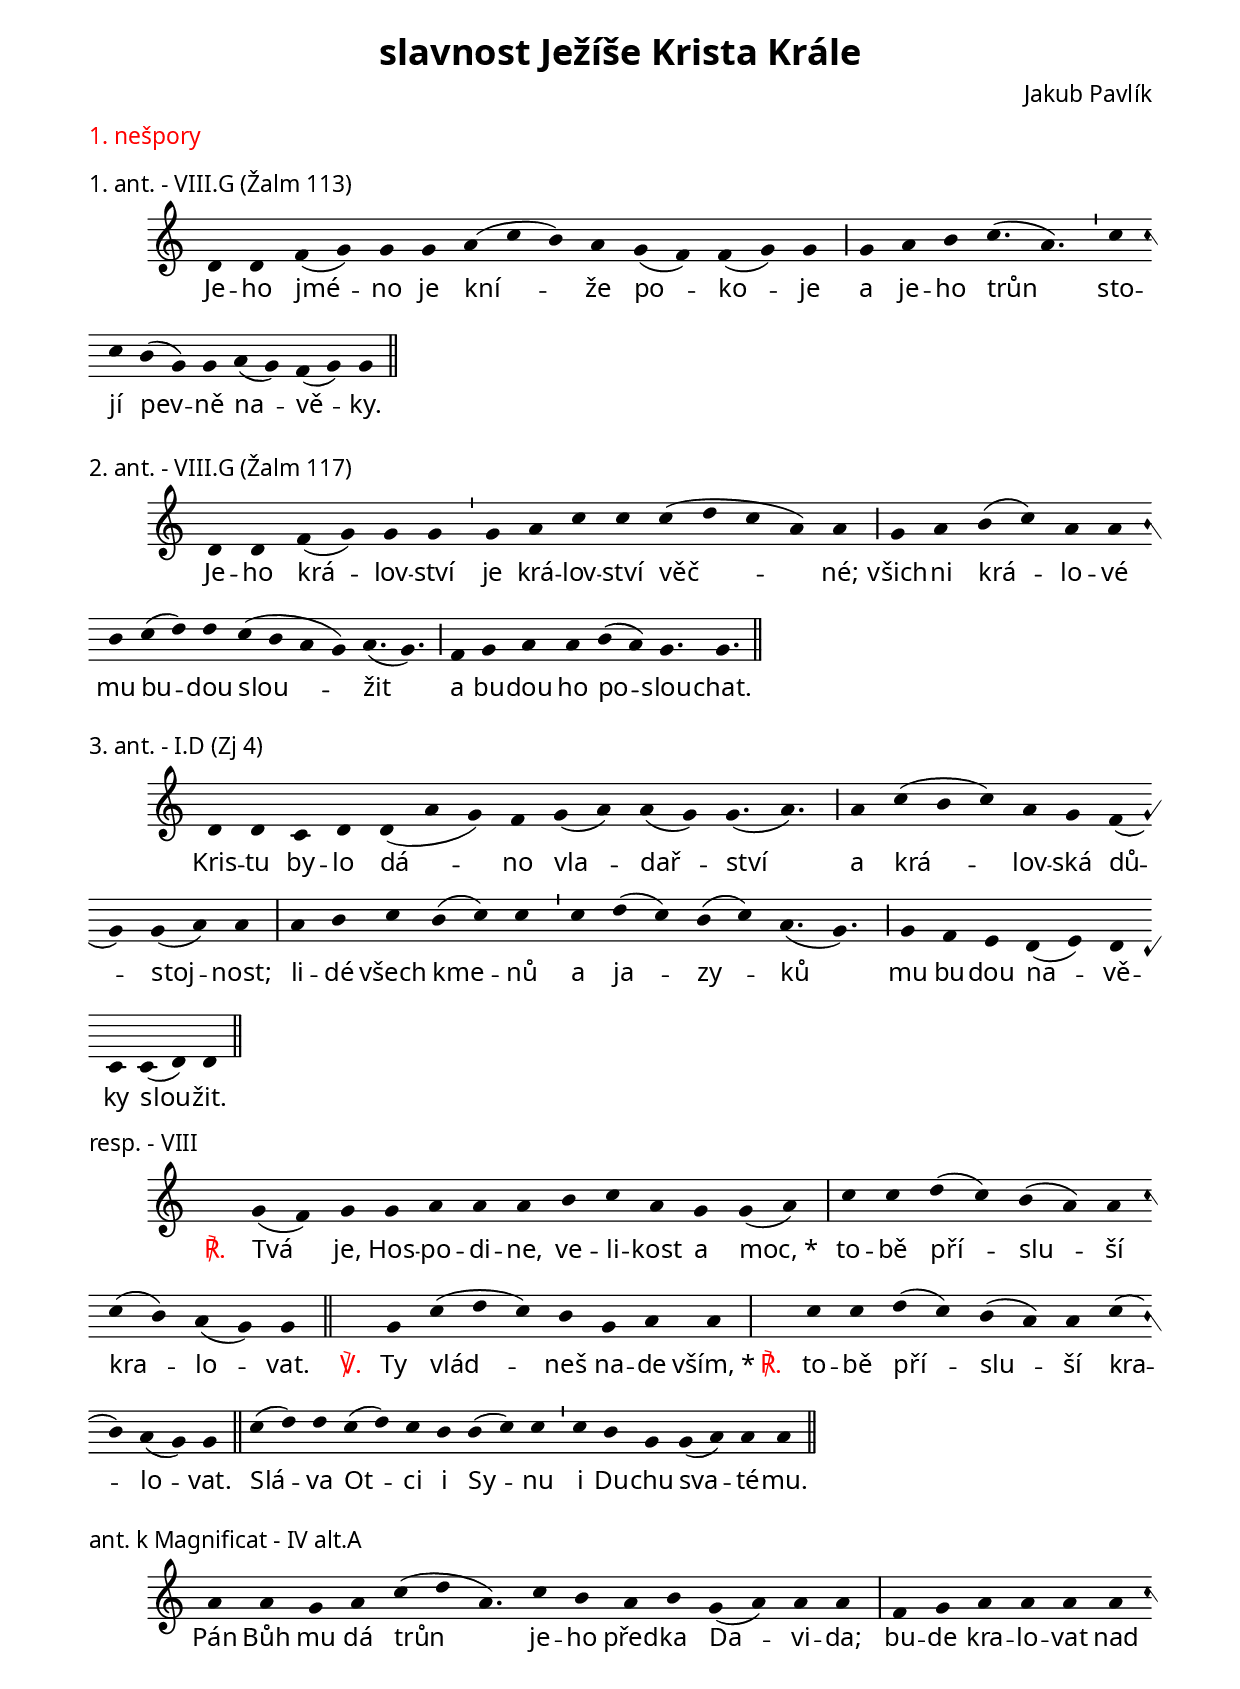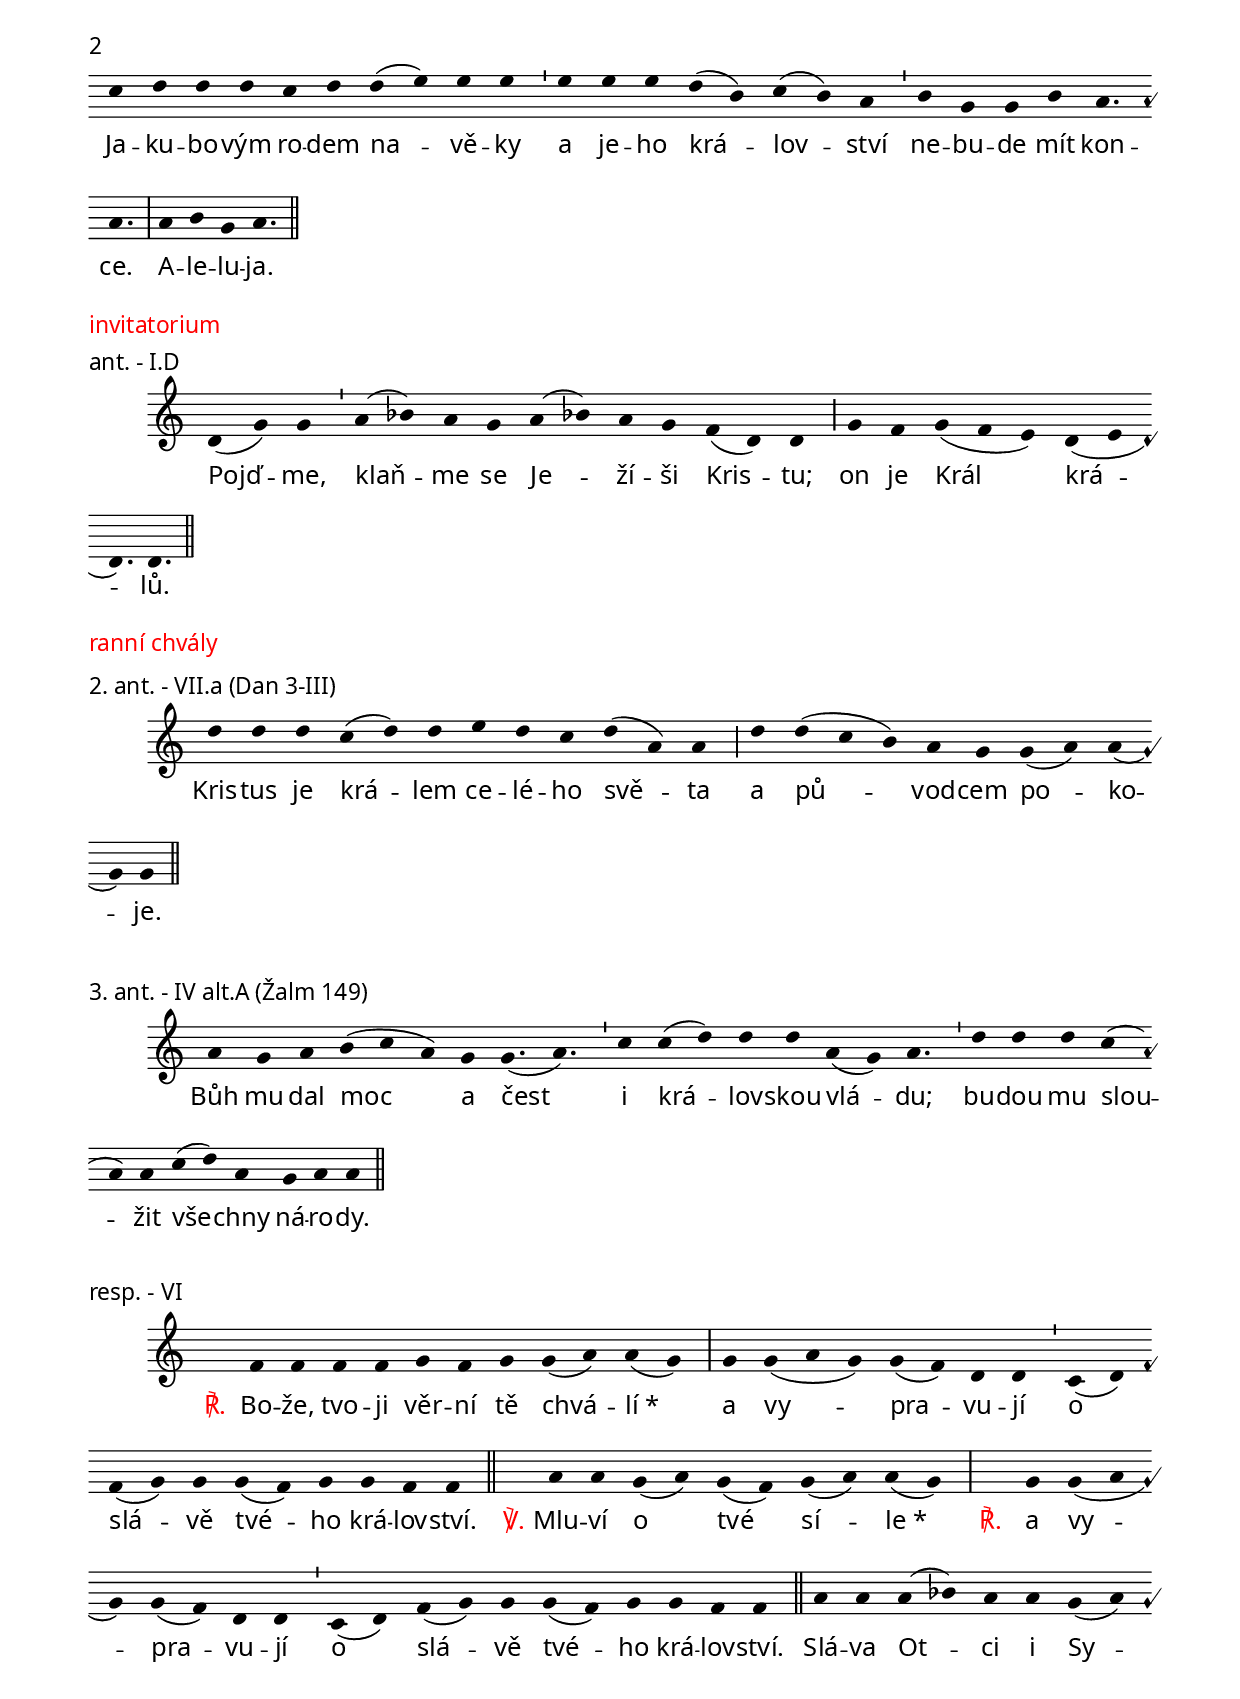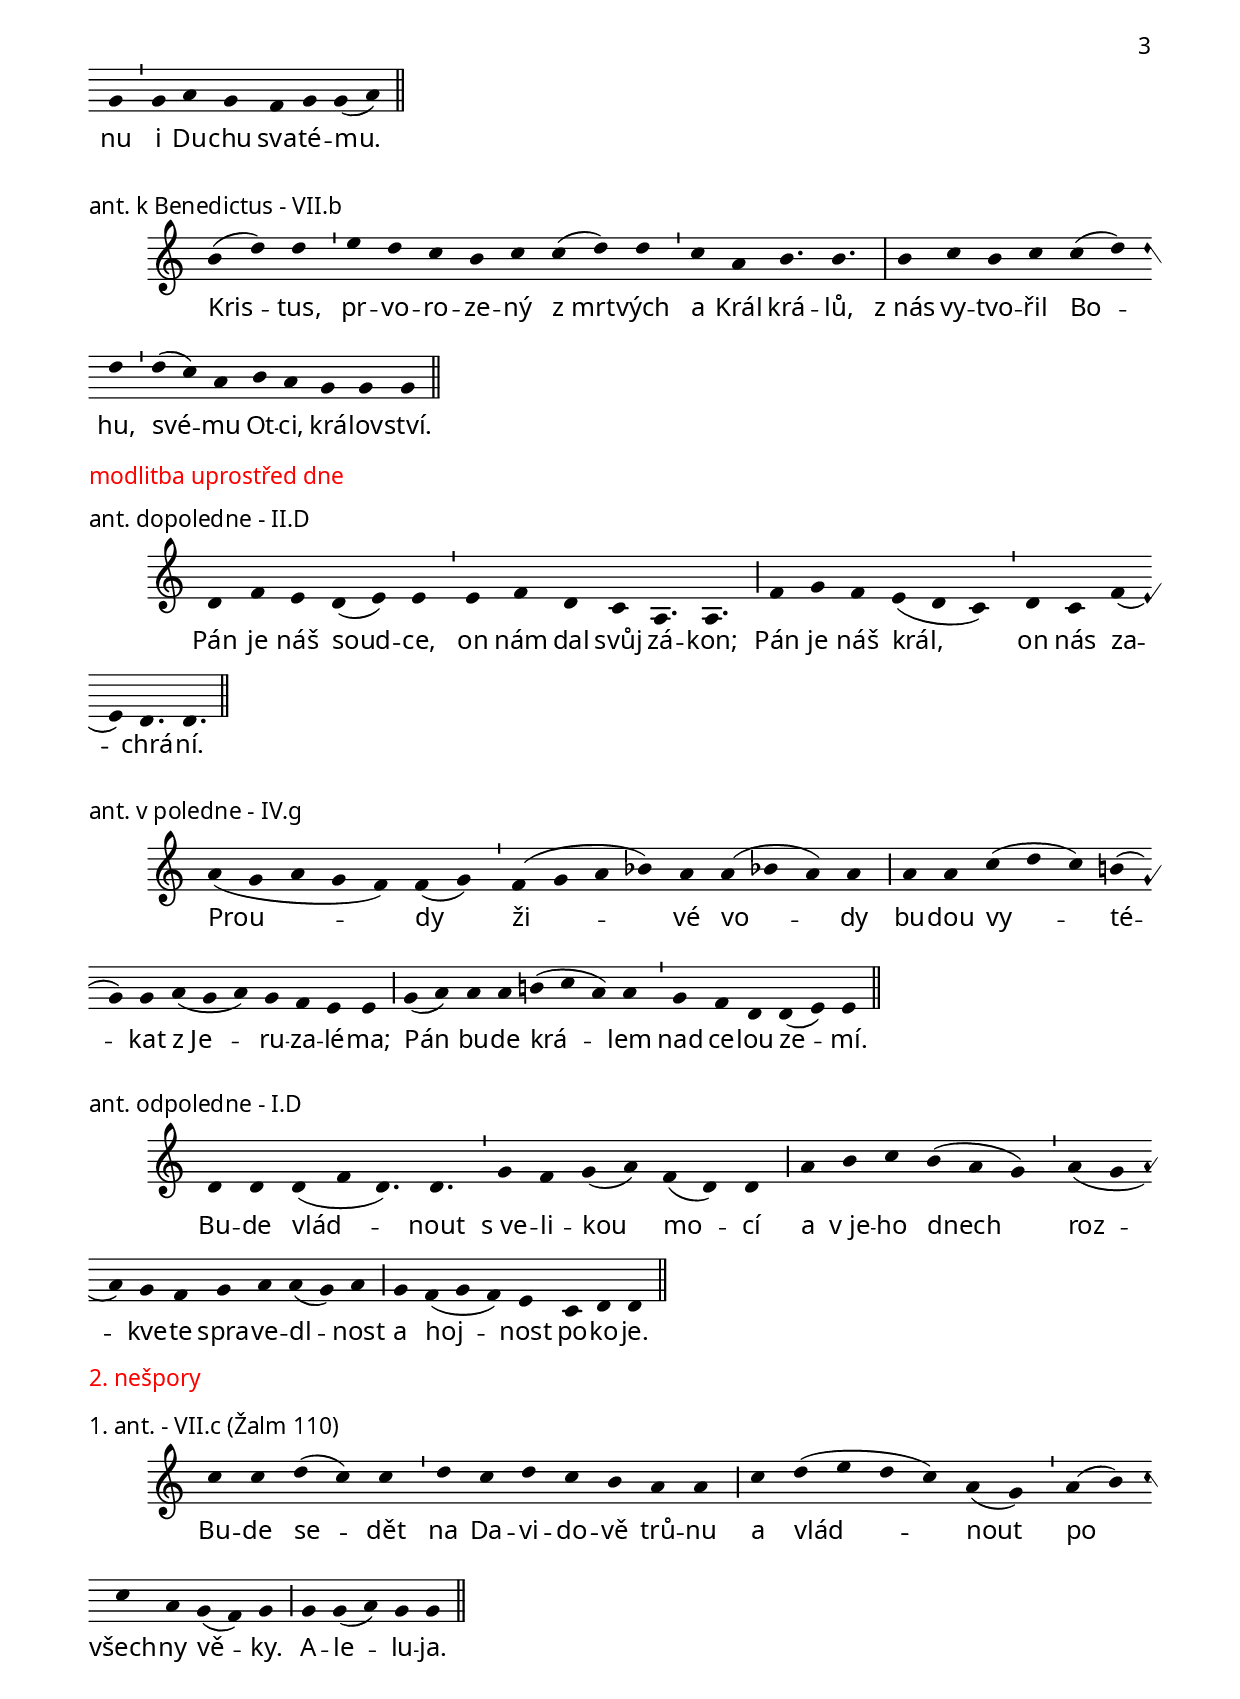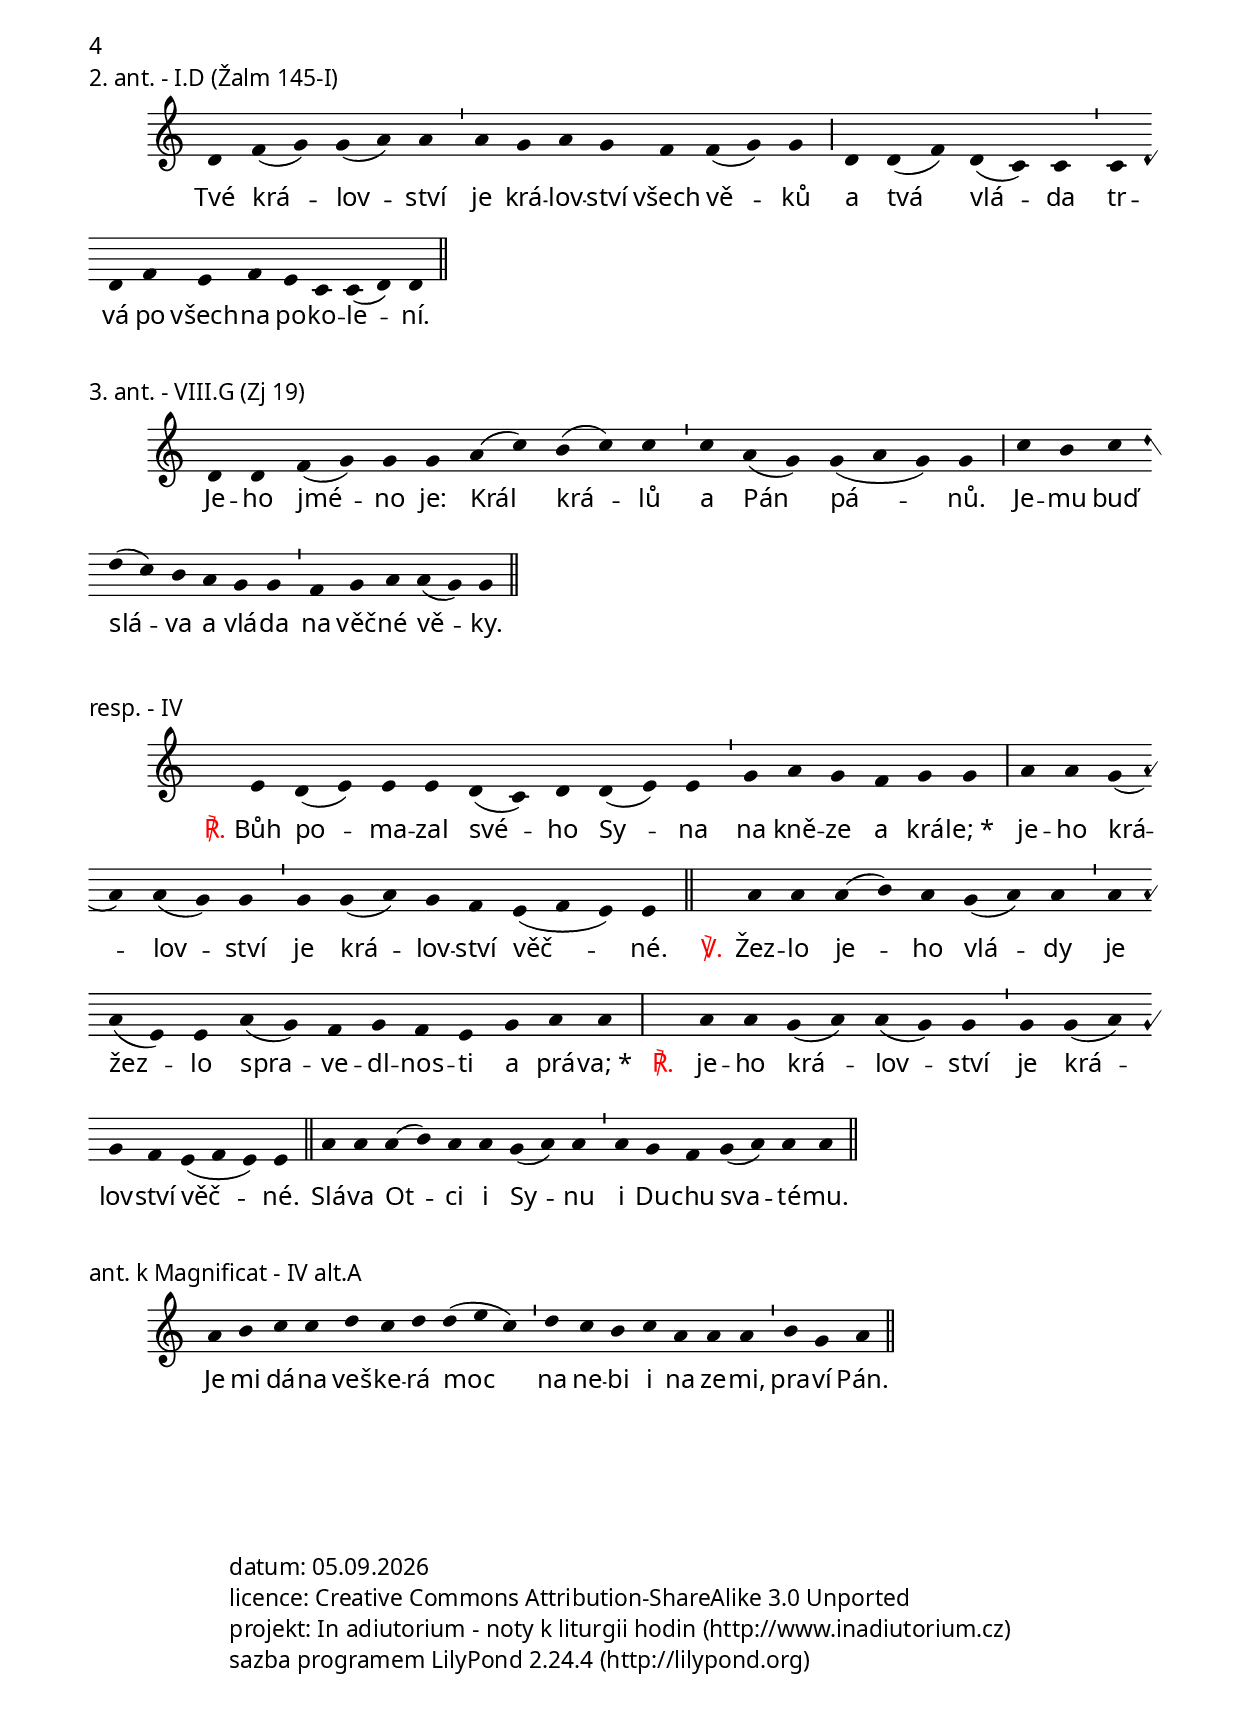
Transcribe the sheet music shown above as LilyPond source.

\version "2.14.2"

\header {
  title = "slavnost Ježíše Krista Krále"
  composer = "Jakub Pavlík"
}

\include "spolecne.ly"
\include "dilyresponsorii.ly"

\markup {\nadpisHodinka {"1. nešpory"}}

\score {
  \relative c' {
    \choralniRezim
    d4 d f( g) g g a( c b) a g( f) f( g) g \barMaior
    g a b c4.( a) \barMin c4 c b( g) g a( g) f( g) g \barFinalis
  }
  \addlyrics {
    Je -- ho jmé -- no je kní -- že po -- ko -- je
    a je -- ho trůn sto -- jí pev -- ně na -- vě -- ky.
  }
  \header {
    quid = "1. ant."
    modus = "VIII"
    differentia = "G" 
    psalmus = "Žalm 113"
    id = ""
    piece = \markup {\sestavTitulek}
  }
}

\score {
  \relative c' {
    \choralniRezim
    d d f( g) g g \barMin g a c c c( d c a) a \barMaior
    g a b( c) a a b c( d) d c( b a g) a4.( g) \barMaior
    f4 g a a b( a) g4. g \barFinalis
  }
  \addlyrics {
    Je -- ho krá -- lov -- ství je krá -- lov -- ství věč -- né;
    všich -- ni krá -- lo -- vé mu bu -- dou slou -- žit
    a bu -- dou ho po -- slou -- chat.
  }
  \header {
    quid = "2. ant."
    modus = "VIII"
    differentia = "G" 
    psalmus = "Žalm 117"
    id = ""
    piece = \markup {\sestavTitulek}
  }
}

\score {
  \relative c' {
    \choralniRezim
    d4 d c d d( a' g) f g( a) a( g) g4.( a) \barMaior
    a4 c( b c) a g f( g) g( a) a \barMax
    a b c b( c) c \barMin c d( c) b( c) a4.( g) \barMaior
    g4 f e d( e) d c c( d) d \barFinalis
  }
  \addlyrics {
    Kris -- tu by -- lo dá -- no vla -- dař -- ství
    a krá -- lov -- ská dů -- stoj -- nost;
    li -- dé všech kme -- nů a ja -- zy -- ků
    mu bu -- dou na -- vě -- ky slou -- žit.
  }
  \header {
    quid = "3. ant."
    modus = "I"
    differentia = "D" 
    psalmus = "Zj 4"
    id = ""
    piece = \markup {\sestavTitulek}
  }
}

\score {
  \relative c'' {
    \choralniRezim
    
    % R
    \neviditelna a
    g4( f) g g a a a b c a g g( a) \barMax
    c4 c d( c) b( a) a c( b) a( g) g \barFinalis
    % V
    \neviditelna a
    g c( d c) b g a a \barMax
    % R
    \neviditelna a
    c4 c d( c) b( a) a c( b) a( g) g \barFinalis
    % Slava
    c( d) d c( d) c b b( c) c \barMin c b g g( a) a a \barFinalis
  }
  \addlyrics {
    \Response Tvá je, Hos -- po -- di -- ne, ve -- li -- kost a moc,_*
    to -- bě pří -- slu -- ší kra -- lo -- vat.
    \Verse Ty vlád -- neš na -- de vším,_*
    \Response to -- bě pří -- slu -- ší kra -- lo -- vat.
    \textRespDoxologie
  }
  \header {
    quid = "resp."
    modus = "VIII"
    id = ""
    piece = \markup {\sestavTitulekResp}
  }
}

\score {
  \relative c'' {
    \choralniRezim
    a4 a g a c( d a4.) c4 b a b g( a) a a \barMax
    f g a a a a c d d d c d d( e) e e \barMin
    e e e d( b) c( b) a \barMin
    b4 g g b a4. a \barMax
    a4 b g a4. \barFinalis
  }
  \addlyrics {
    Pán Bůh mu dá trůn je -- ho před -- ka Da -- vi -- da;
    bu -- de kra -- lo -- vat nad Ja -- ku -- bo -- vým ro -- dem na -- vě -- ky
    a je -- ho krá -- lov -- ství ne -- bu -- de mít kon -- ce.
    A -- le -- lu -- ja.
  }
  \header {
    quid = "ant. k Magnificat"
    modus = "IV alt"
    differentia = "A" 
    psalmus = "Magnificat"
    piece = \markup {\sestavTitulekBezZalmu}
  }
}

\markup {\nadpisHodinka {"invitatorium"}}

\score {
  \relative c' {
    \choralniRezim
    d4( g) g \barMin a( bes) a g a( bes) a g f( d) d \barMaior
    g f g( f e) d( e d4.) d \barFinalis
  }
  \addlyrics {
    Pojď -- me, klaň -- me se Je -- ží -- ši Kris -- tu;
    on je Král krá -- lů.
  }
  \header {
    quid = "ant."
    modus = "I"
    differentia = "D" 
    psalmus = ""
    id = ""
    piece = \markup {\sestavTitulekBezZalmu}
  }
}

\markup {\nadpisHodinka {"ranní chvály"}}

\score {
  \relative c' {
    \choralniRezim
    
  }
  \addlyrics {
    Kris -- tus je slun -- ce spra -- ve -- dl -- nos -- ti,
    je -- ho krá -- lov -- ství sa -- há od vý -- cho -- du až na zá -- pad,
    všem ná -- ro -- dům při -- ná -- ší po -- koj.
  }
  \header {
    quid = "2. ant."
    modus = ""
    differentia = "" 
    psalmus = "Žalm 63"
    id = ""
    piece = \markup {\sestavTitulek}
  }
}

\score {
  \relative c'' {
    \choralniRezim
    d4 d d c( d) d e d c d( a) a \barMaior
    d d( c b) a g g( a) a( g) g \barFinalis
  }
  \addlyrics {
    Kris -- tus je krá -- lem ce -- lé -- ho svě -- ta
    a pů -- vod -- cem po -- ko -- je.
  }
  \header {
    quid = "2. ant."
    modus = "VII"
    differentia = "a" 
    psalmus = "Dan 3-III"
    id = ""
    piece = \markup {\sestavTitulek}
  }
}

\score {
  \relative c'' {
    \choralniRezim
    a4 g a b( c a) g g4.( a) \barMin 
    c4 c( d) d d a( g) a4. \barMin
    d4 d d c( a) a c( d) a g a a \barFinalis
  }
  \addlyrics {
    Bůh mu dal moc a čest 
    i krá -- lov -- skou vlá -- du;
    bu -- dou mu slou -- žit vše -- chny ná -- ro -- dy.
  }
  \header {
    quid = "3. ant."
    modus = "IV alt"
    differentia = "A"
    psalmus = "Žalm 149"
    id = ""
    fons = "žaltář, čtvrtek 1.t., nešp., 3.ant."
    piece = \markup {\sestavTitulek}
  }
}

\score {
  \relative c' {
    \choralniRezim
    
    % R
    \neviditelna f
    f4 f f f g f g g( a) a( g) \barMax
    g g( a g) g( f) d d \barMin c( d) f( g) g g( f) g g f f \barFinalis
    % V
    \neviditelna a
    a4 a g( a) g( f) g( a) a( g) \barMax
    % R
    \neviditelna a
    g g( a g) g( f) d d \barMin c( d) f( g) g g( f) g g f f \barFinalis
    % Slava
    \respVIdoxologie \barFinalis
  }
  \addlyrics {
    \Response Bo -- že, tvo -- ji věr -- ní tě chvá -- lí_*
    a vy -- pra -- vu -- jí o slá -- vě tvé -- ho krá -- lov -- ství.
    \Verse Mlu -- ví o tvé sí -- le_*
    \Response a vy -- pra -- vu -- jí o slá -- vě tvé -- ho krá -- lov -- ství.
    \textRespDoxologie
  }
  \header {
    quid = "resp."
    modus = "VI"
    id = ""
    piece = \markup {\sestavTitulekResp}
  }
}

\score {
  \relative c'' {
    \choralniRezim
    b4( d) d \barMin
    e d c b c c( d) d \barMin
    c a b4. b \barMax
    b4 c b c c( d) d \barMin
    d( c) a b a g g g \barFinalis
  }
  \addlyrics {
    Kris -- tus,
    pr -- vo -- ro -- ze -- ný z_mrt -- vých
    a Král krá -- lů,
    z_nás vy -- tvo -- řil Bo -- hu, 
    své -- mu Ot -- ci, krá -- lov -- ství.
  }
  \header {
    quid = "ant. k Benedictus"
    modus = "VII"
    differentia = "b" 
    psalmus = "Benedictus"
    piece = \markup {\sestavTitulekBezZalmu}
  }
}

\markup {\nadpisHodinka {"modlitba uprostřed dne"}}

\score {
  \relative c' {
    \choralniRezim
    d4 f e d( e) e \barMin e f d c a4. a \barMaior
    f'4 g f e( d c) \barMin d c f( e) d4. d \barFinalis
  }
  \addlyrics {
    Pán je náš soud -- ce,
    on nám dal svůj zá -- kon;
    Pán je náš král,
    on nás za -- chrá -- ní.
  }
  \header {
    quid = "ant. dopoledne"
    modus = "II"
    differentia = "D" 
    psalmus = ""
    id = ""
    piece = \markup {\sestavTitulekBezZalmu}
  }
}

\score {
  \relative c'' {
    \choralniRezim
    a4( g a g f) f( g) \barMin f( g a bes) a a( bes a) a \barMaior
    a a c( d c) b!( g) g a( g a) g f e e \barMaior
    g( a) a a b!( c a) a \barMin g f d d( e) e \barFinalis
  }
  \addlyrics {
    Prou -- dy ži -- vé vo -- dy 
    bu -- dou vy -- té -- kat z_Je -- ru -- za -- lé -- ma;
    Pán bu -- de krá -- lem nad ce -- lou ze -- mí.
  }
  \header {
    quid = "ant. v poledne"
    modus = "IV" % vim, ze prekracuje rozsah, ale porad je, myslim, vic IV nez III.
    differentia = "g" 
    psalmus = ""
    id = ""
    piece = \markup {\sestavTitulekBezZalmu}
  }
}

\score {
  \relative c' {
    \choralniRezim
    d4 d d( f d4.) d \barMin g4 f g( a) f( d) d \barMaior
    a' b c b( a g) \barMin a( g a) g f g a a( g) a \barMaior
    g f( g f) e c d d \barFinalis
  }
  \addlyrics {
    Bu -- de vlád -- nout s_ve -- li -- kou mo -- cí
    a v_je -- ho dnech roz -- kve -- te spra -- ve -- dl -- nost
    a hoj -- nost po -- ko -- je.
  }
  \header {
    quid = "ant. odpoledne"
    modus = "I"
    differentia = "D" 
    psalmus = ""
    id = ""
    piece = \markup {\sestavTitulekBezZalmu}
  }
}

\markup {\nadpisHodinka {"2. nešpory"}}

\score {
  \relative c'' {
    \choralniRezim
    c4 c d( c) c \barMin d c d c b a a \barMaior
    c d( e d c) a( g) \barMin a( b) c a g( f) g \barMaior
    g g( a) g g \barFinalis
  }
  \addlyrics {
    Bu -- de se -- dět na Da -- vi -- do -- vě trů -- nu
    a vlád -- nout po všech -- ny vě -- ky.
    A -- le -- lu -- ja.
  }
  \header {
    quid = "1. ant."
    modus = "VII"
    differentia = "c" 
    psalmus = "Žalm 110"
    id = ""
    piece = \markup {\sestavTitulek}
  }
}

\score {
  \relative c' {
    \choralniRezim
    d4 f( g) g( a) a \barMin a g a g f f( g) g \barMaior
    d d( f) d( c) c \barMin c d f e f e c c( d) d \barFinalis
  }
  \addlyrics {
    Tvé krá -- lov -- ství je krá -- lov -- ství všech vě -- ků
    a tvá vlá -- da tr -- vá po všech -- na po -- ko -- le -- ní.
  }
  \header {
    quid = "2. ant."
    modus = "I"
    differentia = "D" 
    psalmus = "Žalm 145-I"
    id = ""
    piece = \markup {\sestavTitulek}
  }
}

\score {
  \relative c' {
    \choralniRezim
    d4 d f( g) g g a( c) b( c) c \barMin c a( g) g( a g) g \barMaior
    c b c d( c) b a g g \barMin f g a a( g) g \barFinalis
  }
  \addlyrics {
    Je -- ho jmé -- no je: Král krá -- lů a Pán pá -- nů.
    Je -- mu buď slá -- va a vlá -- da
    na věč -- né vě -- ky.
  }
  \header {
    quid = "3. ant."
    modus = "VIII"
    differentia = "G" 
    psalmus = "Zj 19"
    id = ""
    piece = \markup {\sestavTitulek}
  }
}

\score {
  \relative c' {
    \choralniRezim
    
    % R
    \neviditelna d
    e4 d( e) e e d( c) d d( e) e \barMin
    g a g f g g \barMax
    a a g( a) a( g) g \barMin g g( a) g f e( f e) e \barFinalis
    % V
    \neviditelna a
    a4 a a( b) a g( a) a \barMin 
    a a( e) e a( g) f g f e g a a \barMax
    % R
    \neviditelna a
    a a g( a) a( g) g \barMin g g( a) g f e( f e) e \barFinalis
    % Slava
    a a a( b) a a g( a) a \barMin a g f g( a) a a \barFinalis
  }
  \addlyrics {
    \Response Bůh po -- ma -- zal své -- ho Sy -- na 
    na kně -- ze a krá -- le;_*
    je -- ho krá -- lov -- ství je krá -- lov -- ství věč -- né.
    \Verse Žez -- lo je -- ho vlá -- dy
    je žez -- lo spra -- ve -- dl -- nos -- ti a prá -- va;_*
    \Response je -- ho krá -- lov -- ství je krá -- lov -- ství věč -- né.
    \textRespDoxologie
  }
  \header {
    quid = "resp."
    modus = "IV"
    id = ""
    piece = \markup {\sestavTitulekResp}
  }
}

\score {
  \relative c'' {
    \choralniRezim
    a4 b c c d c d d( e c) \barMin
    d c b c a a a \barMin
    b g a \barFinalis
  }
  \addlyrics {
    Je mi dá -- na veš -- ke -- rá moc
    na ne -- bi i na ze -- mi,
    pra -- ví Pán.
  }
  \header {
    quid = "ant. k Magnificat"
    modus = "IV alt"
    differentia = "A" 
    psalmus = "Magnificat"
    piece = \markup {\sestavTitulekBezZalmu}
  }
}